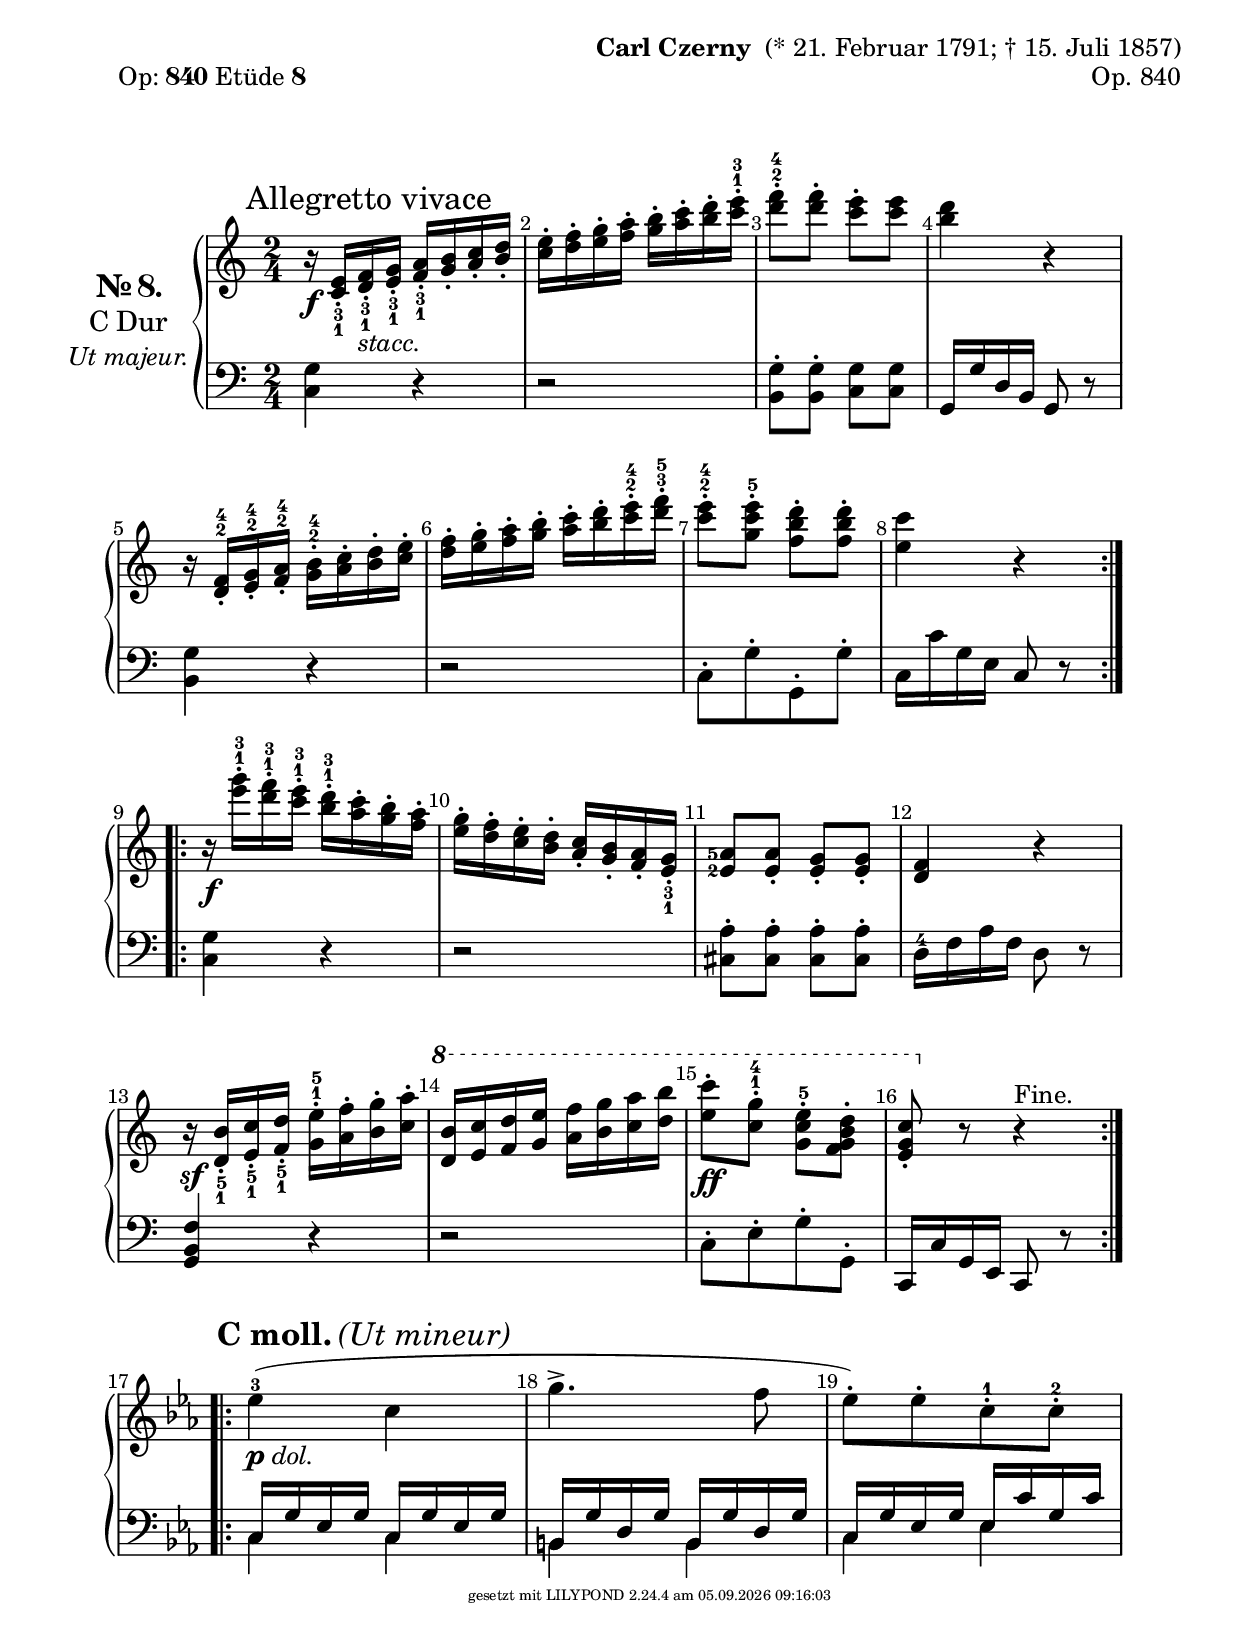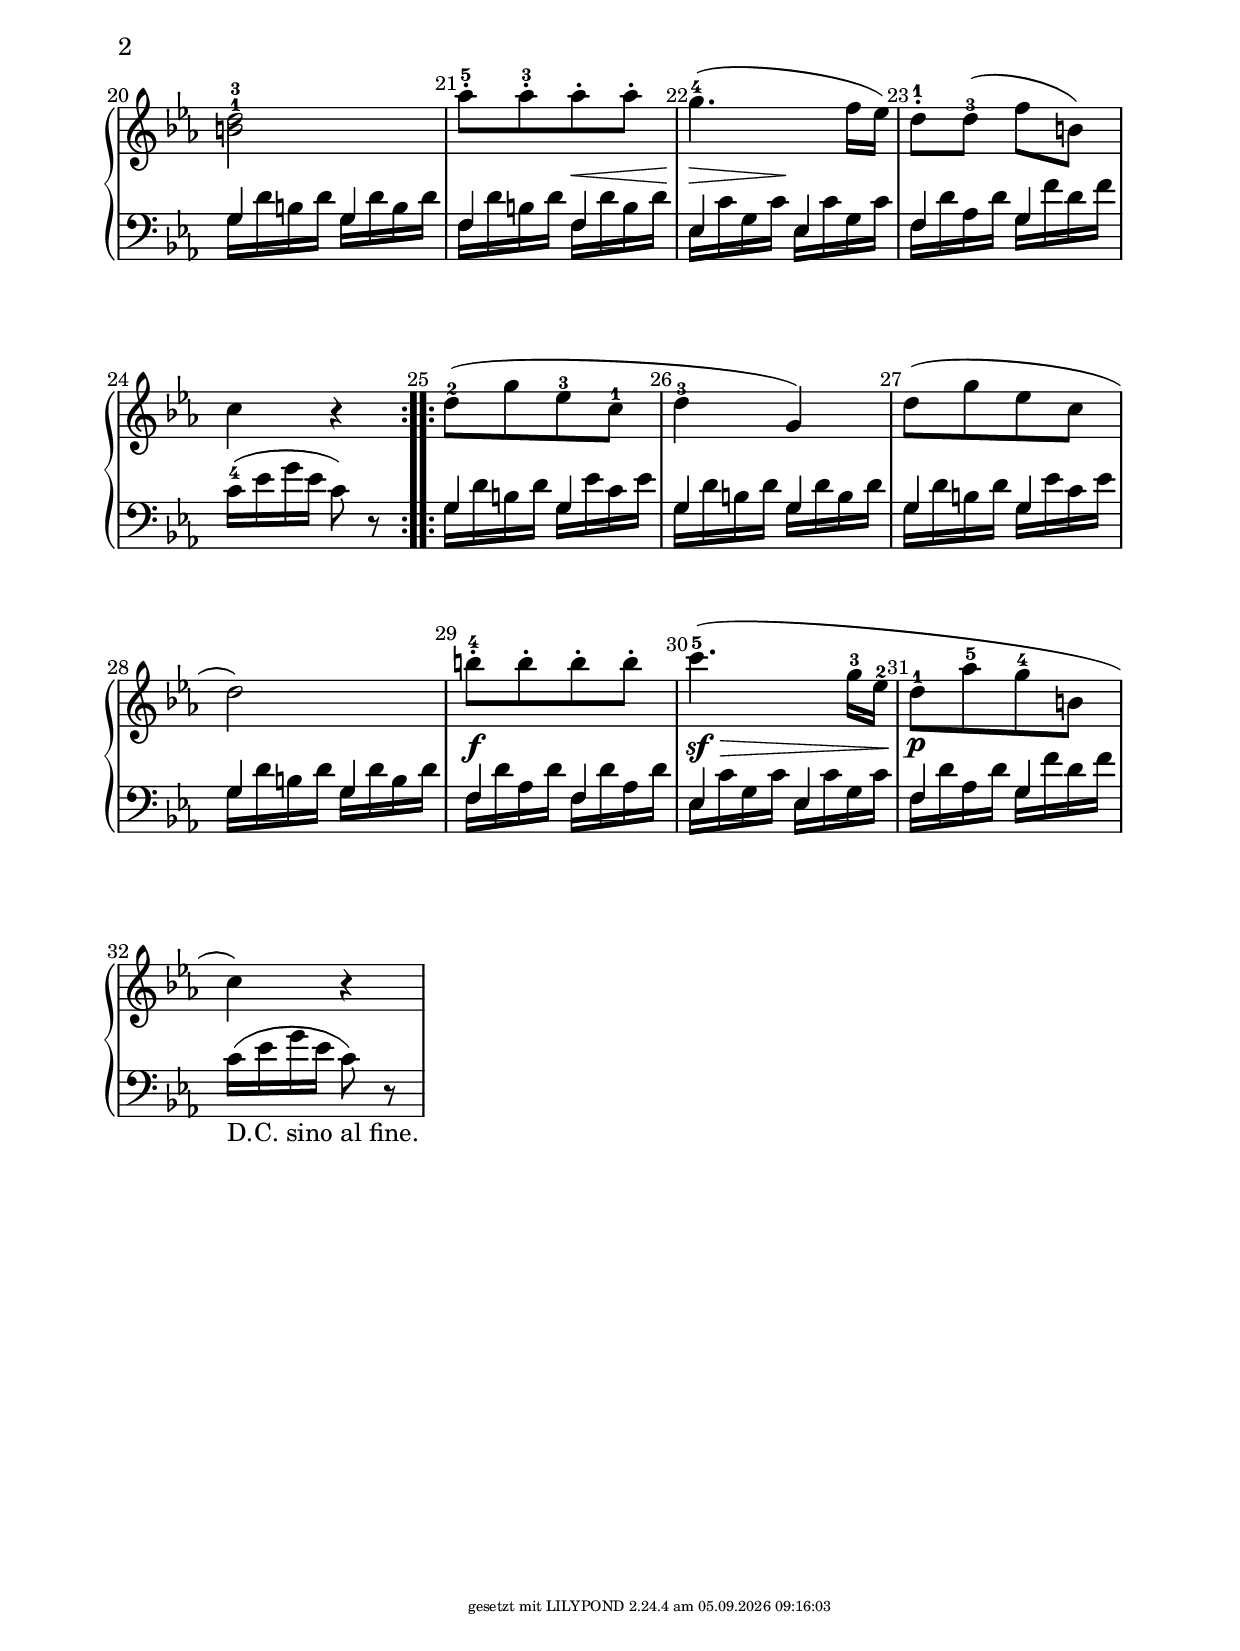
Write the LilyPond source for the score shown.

\version "2.19.37"

\language "deutsch"

\include "Papier+Layout.ly"
%% wenn erforderlich linken Abstand ändern
\paper {
  %% hier für den Fall, dass Änderungen erforderlich sind
  %left-margin = #15
  %top-margin = #20
  %system-system-spacing.basic-distance = #8
  %min-systems-per-page = #6

}
\header {
    composer            =       \markup { \bold "Carl Czerny" " (* 21. Februar 1791; † 15. Juli 1857)" }
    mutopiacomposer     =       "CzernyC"

    title               =       "" %"50 Melodische Übungsstücke"
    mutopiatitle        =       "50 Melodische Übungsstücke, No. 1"

    opus                =       "Op. 840"
    piece               =       \markup { "Op:" \number \tiny 840 "Etüde" \number \tiny 8 }
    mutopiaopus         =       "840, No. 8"

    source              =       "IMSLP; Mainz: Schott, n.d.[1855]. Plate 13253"
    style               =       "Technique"
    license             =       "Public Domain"
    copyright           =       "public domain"
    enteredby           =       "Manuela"
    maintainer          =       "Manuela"
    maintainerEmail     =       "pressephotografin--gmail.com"
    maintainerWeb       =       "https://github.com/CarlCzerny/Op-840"
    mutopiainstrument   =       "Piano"
}

RH= \relative c' {
  \time 2/4
  \key c \major
  \set Staff.explicitKeySignatureVisibility = #end-of-line-invisible
  \set Timing.beamExceptions = #'()
  \set Timing.baseMoment = #(ly:make-moment 1/8)
  \set Staff.beatStructure = #'(2 2 2 2 )  %% abhängig vom Takt
  \set fingeringOrientations = #'(down)     %% für Akkorde!
  \override Fingering.direction = #UP      %% für Einzelnoten!
  \override Fingering.padding = #0.2
  \override Fingering.staff-padding = #'()
  \override Fingering.avoid-slur = #'inside
  \override Slur.direction = #UP
  \mark \markup "Allegretto vivace"
  r16 \f < c-1 e-3 >-. < d-1 f-3 >-._\markup { \italic "stacc." } < e-1 g-3>-. < f-1 a-3 >-. < g h >-. < a c >-. < h d >-.
  \set fingeringOrientations = #'(up)     %% für Akkorde!
  < c e >-. < d f >-. < e g>-. < f a >-. < g h >-. < a c >-. < h d >-. < c-1 e-3 >-.
  < d-2 f-4>8-. q-. < c e >-. q
  < h d >4 r
  r16 < d,,-2 f-4 >-. < e-2 g-4>-. < f-2 a-4 >-. < g-2 h-4 >-. < a c >-. < h d >-. < c e >-.
  < d f >-. < e g>-. < f a >-. < g h >-. < a c >-. < h d >-. < c-2 e-4 >-. < d-3 f-5 >-.
  < c-2 e-4>8-. < g c e-5 >-. < f h d >-. q-. < e c' >4 r \bar ":..:"
  r16 \f < e'-1 g-3>-. < d-1 f-3 >-. < c-1 e-3 >-. < h-1 d-3 >-. < a c >-. < g h >-. < f a >-.
  < e g>-. < d f >-. < c e >-. < h d >-. < a c >-. < g h >-. < f a >-.
  \set fingeringOrientations = #'(down)     %% für Akkorde!
  < e-1 g-3>-.
  \set fingeringOrientations = #'(left)     %% für Akkorde!
  < e-2 a-5 >8 q-. < e g >-. q-. < d f >4 r
  \set fingeringOrientations = #'(down)     %% für Akkorde!
  r16 \sf < d-1 h'-5 >-. < e-1 c'-5 >-. < f-1 d'-5 >-.
  \set fingeringOrientations = #'(up)     %% für Akkorde!
  < g-1 e'-5 >-. < a f' >-. < h g' >-. < c a' >-.
  \ottava #1
  < d h' > < e c' > < f d' > < g e' > < a f' > < h g' > < c a' > < d h' >
  < e c' >8-. \ff < c-1 g'-4 >-. < g c e-5 >-. < f g h d >-. < e g c >_.
  \ottava #0 r r4^\markup { "Fine." } \bar ":..:"
  %\retrograde { < d-2 f-4 >16-. < e-2 g-4>-. < f-2 a-4 >-. < g'-2 h'-4 >-. < a c >-. < h d >-. < c e >-. }
  %\inversion c d { < d-2 f-4 >16-. < e-2 g-4>-. < f-2 a-4 >-. < g-2 h-4 >-. < a c >-. < h d >-. < c e >-. }
  \key es \major

  \mark \markup { \bold "C moll." \italic "(Ut mineur)" }
  es-3-\markup { \dynamic p \italic dol. } ( c
  g'4.-> f8 es8-. ) [ es-. c-1-. c-2-. ]  < h-1 d-3 >2
  as'8-5-. [ as-3-. as-. as-. ]
  g4.-4 ( f16 es )
  d8-1-. d-3 ( f h, ) c4 r \bar ":..:"
  \set Staff.beatStructure = #'(4 )
  d8-2 ( g es-3 c-1 d4-3 g, )
  d'8 ( g es c d2 )
  h'8-4-. \f h-. h-. h-. c4.-5-\sf-\> ( g16-3 es-2\!
  d8-1 \p as'-5 g-4 h, c4 ) r

}
LH = \relative c {
  \clef bass
  \key c \major
  \set Staff.explicitKeySignatureVisibility = #end-of-line-invisible
  \set fingeringOrientations = #'(left) %% für Akkorde!
  \override Fingering.direction = #UP  %% für Einzelnoten!
  \override Fingering.padding = #0.2
  \override Fingering.staff-padding = #'()
  \override Fingering.avoid-slur = #'inside
  %\override Slur.direction = #UP
  \set Timing.beamExceptions = #'()
  \set Timing.baseMoment = #(ly:make-moment 1/8)
  \set Staff.beatStructure = #'(2 2 )  %% abhängig vom Takt
  < c g' >4 r r2 < h g' >8-. q-. < c g' > q
  g16 g' d h g8 r < h g' >4 r r2
  \stemDown
  c8-.[ g'-. g,-. g'-. ]
  \stemNeutral
  c,16 c' g e c8 r
  < c g' >4 r r2 < cis a' >8-. q-. q-. q-.
  d16-4 f a f d8 r < g, h f' >4 r r2
  \stemDown
  c8-. [ e-. g-. g,-. ]
  \stemNeutral
  c,16 c' g e c8 r
  <<
    {
      \mergeDifferentlyHeadedOn
      \mergeDifferentlyDottedOn
      \voiceOne
      \key es \major
      c'16 g' es g c, g' es g
      h, g' d g h, g' d g
      c, g' es g es c' g c
      g4 g f f es es f g s2
      g4 g g g g g g g f f es es f g
    } \\ {
      \override Fingering.staff-padding = #'()
      \override Fingering.avoid-slur = #'inside
      \override Fingering.direction = #UP  %% für Einzelnoten!
      c,4 c h h c es
      g16 d' h d g, d' h d
      f, d' h d f,^\< d' h d
      es,^\> c' g c\! es, c' g c
      f, d' as d g, f' d f
      c-4^( es g es c8 ) d,8\rest
      g16 d' h d g, es' c es
      g, d' h d g, d' h d
      g, d' h d g, es' c es
      g, d' h d g, d' h d
      f, d' as d f, d' as d
      es, c' g c es, c' g c
      f, d' as d g, f' d f
      c^(_\markup "D.C. sino al fine." es g es c8 ) d,8\rest
    }
  >>
}

\score
{
  \new PianoStaff \with {
    instrumentName = \markup {
      \center-column {
        \line {
          \bold \huge { "№" }
          \number 8.
        }
        \line \large { C Dur }
        \italic \line { Ut majeur. }
      }
    }
    shortInstrumentName = ""
  }
  <<
    \new Staff="Discant"
    \with
    {
      \consists "Bar_number_engraver"
      \override BarNumber.padding = #0
      \override BarNumber.self-alignment-X = #CENTER
      \override BarNumber.break-visibility = #end-of-line-invisible
      \override Slur.outside-staff-priority = #150
    }
    {
      <<
        \set Staff.explicitKeySignatureVisibility = #begin-of-line-visible
        \RH
      >>

    }
    \new Staff="Bass" {
      \LH
    }
  >>
  %% Falls erforderlich Zeilenlänge und Einzug ändern
  \layout {
    %indent = #15
    %ragged-last-bottom = ##f
    %ragged-last = ##f
    %ragged-bottom = ##f
    %line-width = #180
  }
  %\midi { }
}

